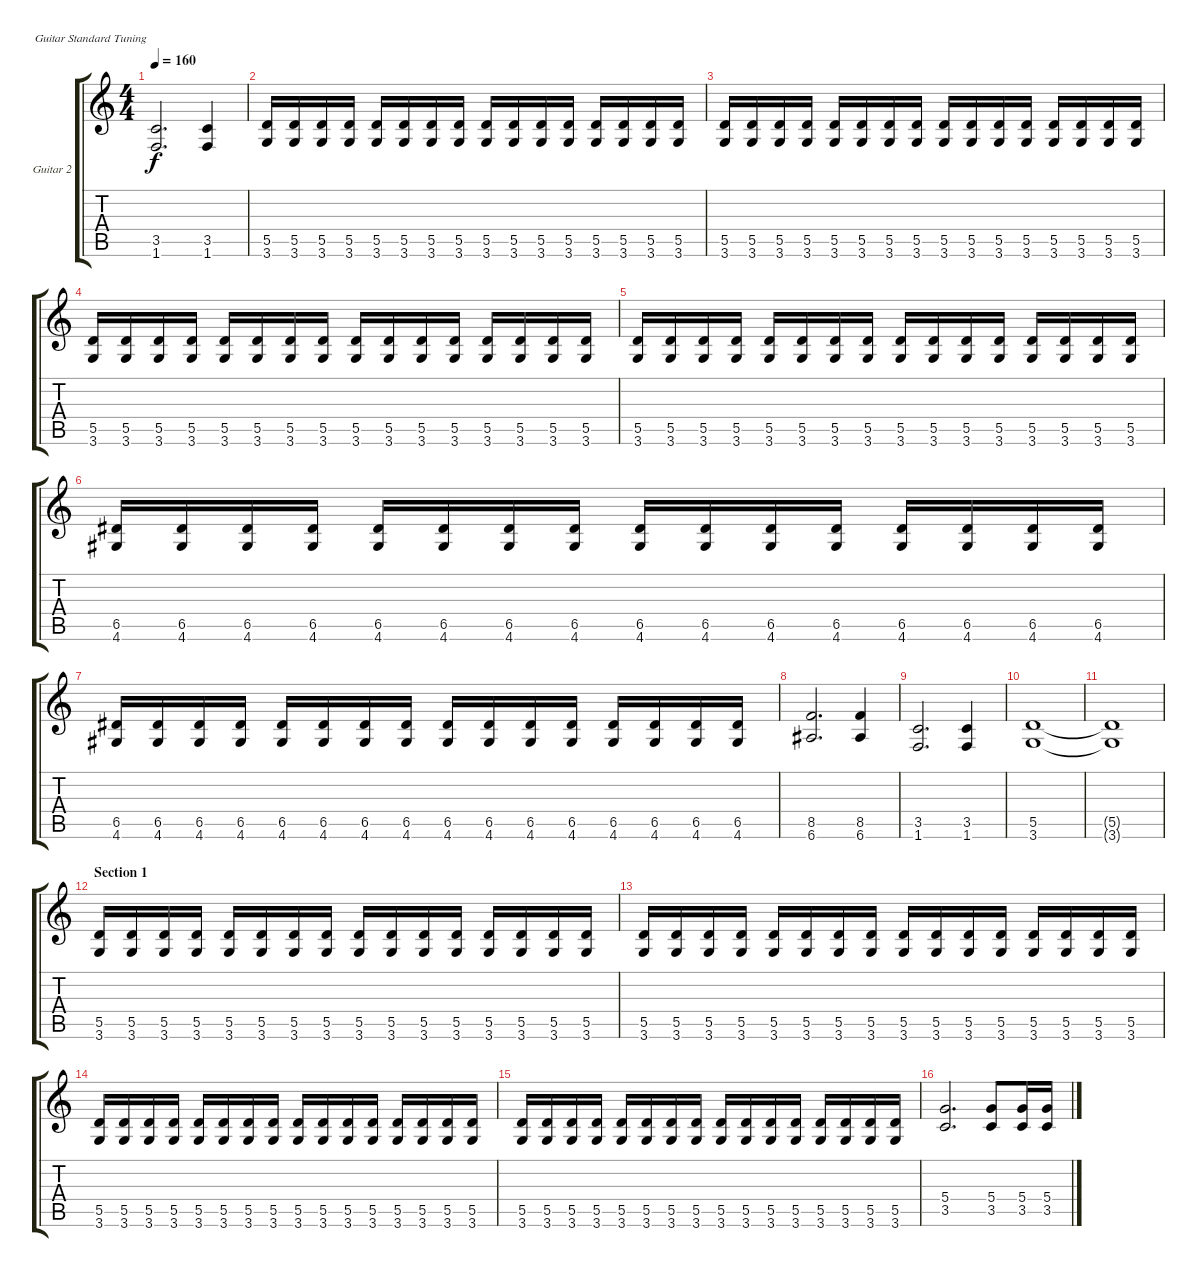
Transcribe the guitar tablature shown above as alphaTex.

\defaultSystemsLayout 4
\bracketExtendMode groupsimilarinstruments
\firstSystemTrackNameOrientation horizontal
\otherSystemsTrackNameOrientation horizontal
\track ("Guitar 2" "Guitar 2") {instrument distortionguitar}
\staff {score tabs}
\tuning (E4 B3 G3 D3 A2 E2)
\ts (4 4)
\tempo 160
\clef g2
\ks aminor
(1.6 3.5).2{d dy f} (1.6 3.5).4 |
(3.6 5.5).16 (3.6 5.5).16 (3.6 5.5).16 (3.6 5.5).16 (3.6 5.5).16 (3.6 5.5).16 (3.6 5.5).16 (3.6 5.5).16 (3.6 5.5).16 (3.6 5.5).16 (3.6 5.5).16 (3.6 5.5).16 (3.6 5.5).16 (3.6 5.5).16 (3.6 5.5).16 (3.6 5.5).16 |
(3.6 5.5).16 (3.6 5.5).16 (3.6 5.5).16 (3.6 5.5).16 (3.6 5.5).16 (3.6 5.5).16 (3.6 5.5).16 (3.6 5.5).16 (3.6 5.5).16 (3.6 5.5).16 (3.6 5.5).16 (3.6 5.5).16 (3.6 5.5).16 (3.6 5.5).16 (3.6 5.5).16 (3.6 5.5).16 |
(3.6 5.5).16 (3.6 5.5).16 (3.6 5.5).16 (3.6 5.5).16 (3.6 5.5).16 (3.6 5.5).16 (3.6 5.5).16 (3.6 5.5).16 (3.6 5.5).16 (3.6 5.5).16 (3.6 5.5).16 (3.6 5.5).16 (3.6 5.5).16 (3.6 5.5).16 (3.6 5.5).16 (3.6 5.5).16 |
(3.6 5.5).16 (3.6 5.5).16 (3.6 5.5).16 (3.6 5.5).16 (3.6 5.5).16 (3.6 5.5).16 (3.6 5.5).16 (3.6 5.5).16 (3.6 5.5).16 (3.6 5.5).16 (3.6 5.5).16 (3.6 5.5).16 (3.6 5.5).16 (3.6 5.5).16 (3.6 5.5).16 (3.6 5.5).16 |
(4.6 6.5).16 (4.6 6.5).16 (4.6 6.5).16 (4.6 6.5).16 (4.6 6.5).16 (4.6 6.5).16 (4.6 6.5).16 (4.6 6.5).16 (4.6 6.5).16 (4.6 6.5).16 (4.6 6.5).16 (4.6 6.5).16 (4.6 6.5).16 (4.6 6.5).16 (4.6 6.5).16 (4.6 6.5).16 |
(4.6 6.5).16 (4.6 6.5).16 (4.6 6.5).16 (4.6 6.5).16 (4.6 6.5).16 (4.6 6.5).16 (4.6 6.5).16 (4.6 6.5).16 (4.6 6.5).16 (4.6 6.5).16 (4.6 6.5).16 (4.6 6.5).16 (4.6 6.5).16 (4.6 6.5).16 (4.6 6.5).16 (4.6 6.5).16 |
(6.6 8.5).2{d} (6.6 8.5).4 |
(1.6 3.5).2{d} (1.6 3.5).4 |
(3.6 5.5).1 |
(3.6{t} 5.5{t}).1 |
\section ("" "Section 1")
(3.6 5.5).16 (3.6 5.5).16 (3.6 5.5).16 (3.6 5.5).16 (3.6 5.5).16 (3.6 5.5).16 (3.6 5.5).16 (3.6 5.5).16 (3.6 5.5).16 (3.6 5.5).16 (3.6 5.5).16 (3.6 5.5).16 (3.6 5.5).16 (3.6 5.5).16 (3.6 5.5).16 (3.6 5.5).16 |
(3.6 5.5).16 (3.6 5.5).16 (3.6 5.5).16 (3.6 5.5).16 (3.6 5.5).16 (3.6 5.5).16 (3.6 5.5).16 (3.6 5.5).16 (3.6 5.5).16 (3.6 5.5).16 (3.6 5.5).16 (3.6 5.5).16 (3.6 5.5).16 (3.6 5.5).16 (3.6 5.5).16 (3.6 5.5).16 |
(3.6 5.5).16 (3.6 5.5).16 (3.6 5.5).16 (3.6 5.5).16 (3.6 5.5).16 (3.6 5.5).16 (3.6 5.5).16 (3.6 5.5).16 (3.6 5.5).16 (3.6 5.5).16 (3.6 5.5).16 (3.6 5.5).16 (3.6 5.5).16 (3.6 5.5).16 (3.6 5.5).16 (3.6 5.5).16 |
(3.6 5.5).16 (3.6 5.5).16 (3.6 5.5).16 (3.6 5.5).16 (3.6 5.5).16 (3.6 5.5).16 (3.6 5.5).16 (3.6 5.5).16 (3.6 5.5).16 (3.6 5.5).16 (3.6 5.5).16 (3.6 5.5).16 (3.6 5.5).16 (3.6 5.5).16 (3.6 5.5).16 (3.6 5.5).16 |
(3.5 5.4).2{d} (3.5 5.4).8 (3.5 5.4).16 (3.5 5.4).16
